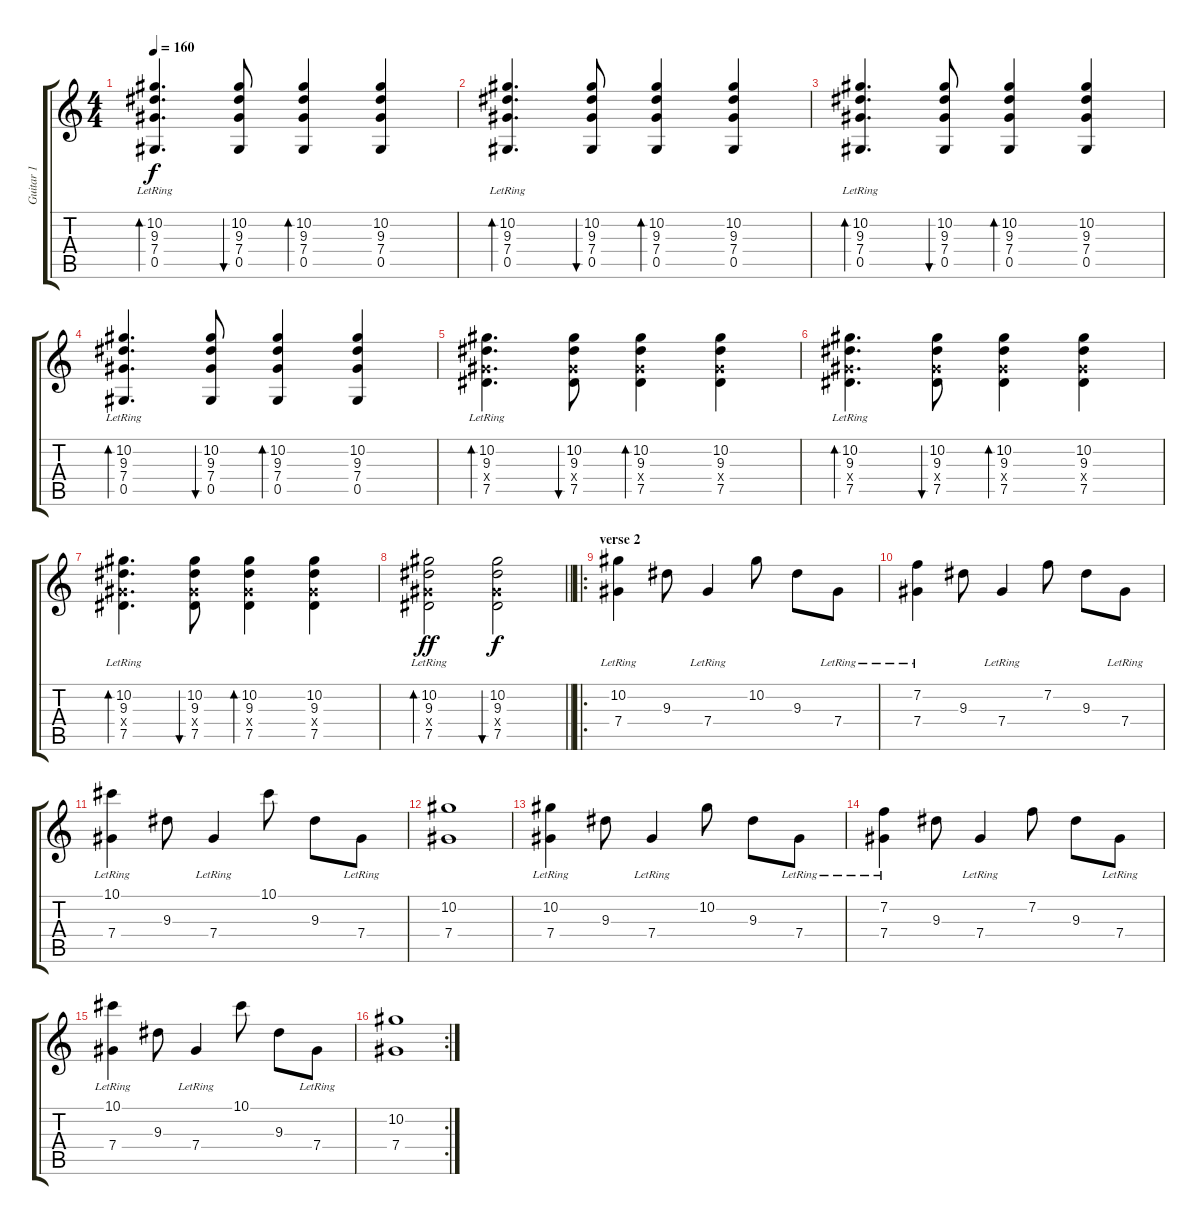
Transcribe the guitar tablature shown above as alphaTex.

\track ("Guitar 1" "Guitar 1") {instrument acousticguitarnylon}
\staff {score tabs}
\tuning (Eb4 Bb3 Gb3 Db3 Ab2 Eb2) {hide}
\ts (4 4)
\tempo 160
\clef g2
\ks c
(10.2 9.3{lr} 7.4{lr} 0.5{lr}).4{d bd 120 dy f} (10.2 9.3 7.4 0.5).8{bu 120} (10.2 9.3 7.4 0.5).4{bd 120} (10.2 9.3 7.4 0.5).4 |
(10.2 9.3{lr} 7.4{lr} 0.5{lr}).4{d bd 120} (10.2 9.3 7.4 0.5).8{bu 120} (10.2 9.3 7.4 0.5).4{bd 120} (10.2 9.3 7.4 0.5).4 |
(10.2 9.3{lr} 7.4{lr} 0.5{lr}).4{d bd 120} (10.2 9.3 7.4 0.5).8{bu 120} (10.2 9.3 7.4 0.5).4{bd 120} (10.2 9.3 7.4 0.5).4 |
(10.2 9.3{lr} 7.4{lr} 0.5{lr}).4{d bd 120} (10.2 9.3 7.4 0.5).8{bu 120} (10.2 9.3 7.4 0.5).4{bd 120} (10.2 9.3 7.4 0.5).4 |
(10.2 9.3{lr} 7.4{x} 7.5{lr}).4{d bd 120} (10.2 9.3 7.4{x} 7.5).8{bu 120} (10.2 9.3 7.4{x} 7.5).4{bd 120} (10.2 9.3 7.4{x} 7.5).4 |
(10.2 9.3{lr} 7.4{x} 7.5{lr}).4{d bd 120} (10.2 9.3 7.4{x} 7.5).8{bu 120} (10.2 9.3 7.4{x} 7.5).4{bd 120} (10.2 9.3 7.4{x} 7.5).4 |
(10.2 9.3{lr} 7.4{x} 7.5{lr}).4{d bd 120} (10.2 9.3 7.4{x} 7.5).8{bu 120} (10.2 9.3 7.4{x} 7.5).4{bd 120} (10.2 9.3 7.4{x} 7.5).4 |
\barLineRight lightlight
(10.2 9.3{lr} 7.4{x} 7.5{lr}).2{bd 120 dy ff} (10.2 9.3 7.4{x} 7.5).2{bu 120 dy f} |
\ro
\section ("" "verse 2")
(10.2 7.4{lr}).4 9.3.8 7.4{lr}.4 10.2.8 9.3.8 7.4{lr}.8 |
(7.2 7.4{lr}).4 9.3.8 7.4{lr}.4 7.2.8 9.3.8 7.4{lr}.8 |
(10.1 7.4{lr}).4 9.3.8 7.4{lr}.4 10.1.8 9.3.8 7.4{lr}.8 |
(10.2 7.4).1 |
(10.2 7.4{lr}).4 9.3.8 7.4{lr}.4 10.2.8 9.3.8 7.4{lr}.8 |
(7.2 7.4{lr}).4 9.3.8 7.4{lr}.4 7.2.8 9.3.8 7.4{lr}.8 |
(10.1 7.4{lr}).4 9.3.8 7.4{lr}.4 10.1.8 9.3.8 7.4{lr}.8 |
\rc 2
(10.2 7.4).1
